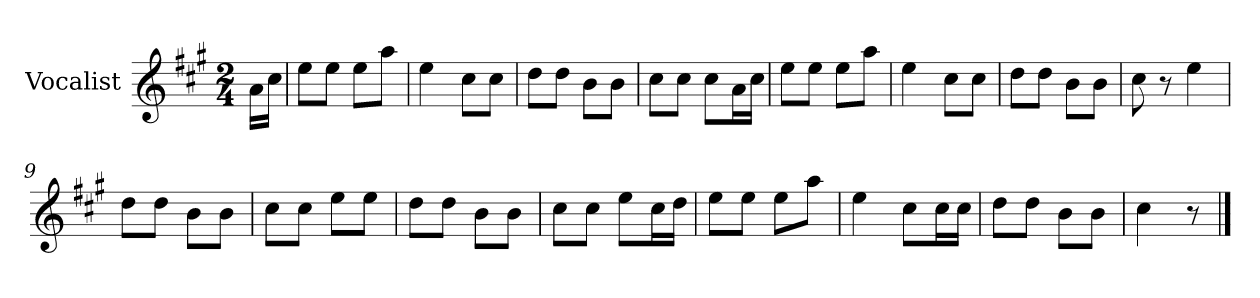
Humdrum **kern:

**kern
*part1
*staff1
*I"Vocalist
*k[f#c#g#]
*A:
*M2/4
=
16aLL
16cc#JJ
=1
8eeL
8eeJ
8eeL
8aaJ
=2
4ee
8cc#L
8cc#J
=3
8ddL
8ddJ
8bL
8bJ
=4
8cc#L
8cc#J
8cc#L
16aL
16cc#JJ
=5
8eeL
8eeJ
8eeL
8aaJ
=6
4ee
8cc#L
8cc#J
=7
8ddL
8ddJ
8bL
8bJ
=8
8cc#
8r
4ee
=9
8ddL
8ddJ
8bL
8bJ
=10
8cc#L
8cc#J
8eeL
8eeJ
=11
8ddL
8ddJ
8bL
8bJ
=12
8cc#L
8cc#J
8eeL
16cc#L
16ddJJ
=13
8eeL
8eeJ
8eeL
8aaJ
=14
4ee
8cc#L
16cc#L
16cc#JJ
=15
8ddL
8ddJ
8bL
8bJ
=16
4cc#
8r
==
*-
